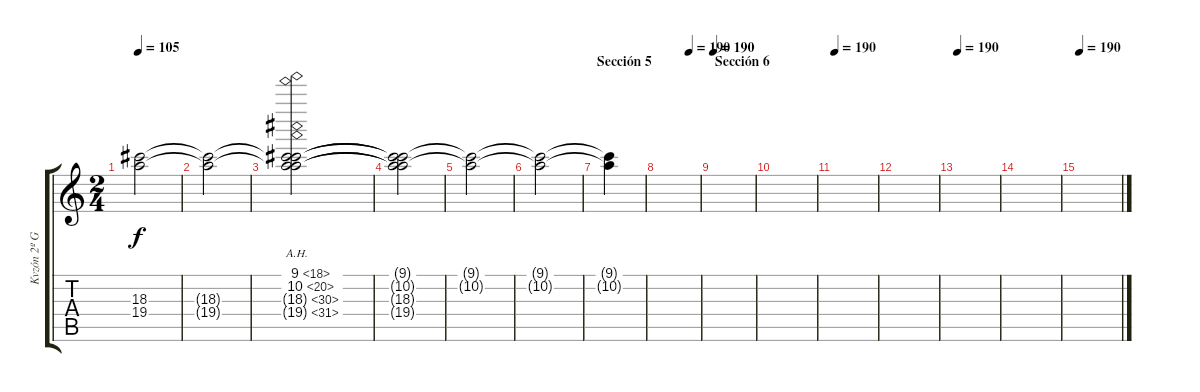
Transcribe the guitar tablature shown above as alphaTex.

\track ("Kvzón 2º Guitarra" "Kvzón 2º G") {instrument distortionguitar}
\staff {score tabs}
\tuning (E4 B3 G3 D3 A2 E2) {hide}
\ts (2 4)
\tempo 105
\clef g2
\ks c
(18.3{t} 19.4{t}).2{dy f} |
(18.3{t} 19.4{t}).2 |
(9.1{ah 9} 10.2{ah 10} 18.3{ah 12 t} 19.4{ah 12 t}).2 |
(9.1{t} 10.2{t} 18.3{t} 19.4{t}).2 |
(9.1{t} 10.2{t}).2 |
(9.1{t} 10.2{t}).2 |
\section ("" "Sección 5")
(9.1{t} 10.2{t}).4 |
\tempo (190 0.75)
|
\section ("" "Sección 6")
\tempo 190
|
|
\tempo 190
|
|
\tempo 190
|
|
\tempo 190
